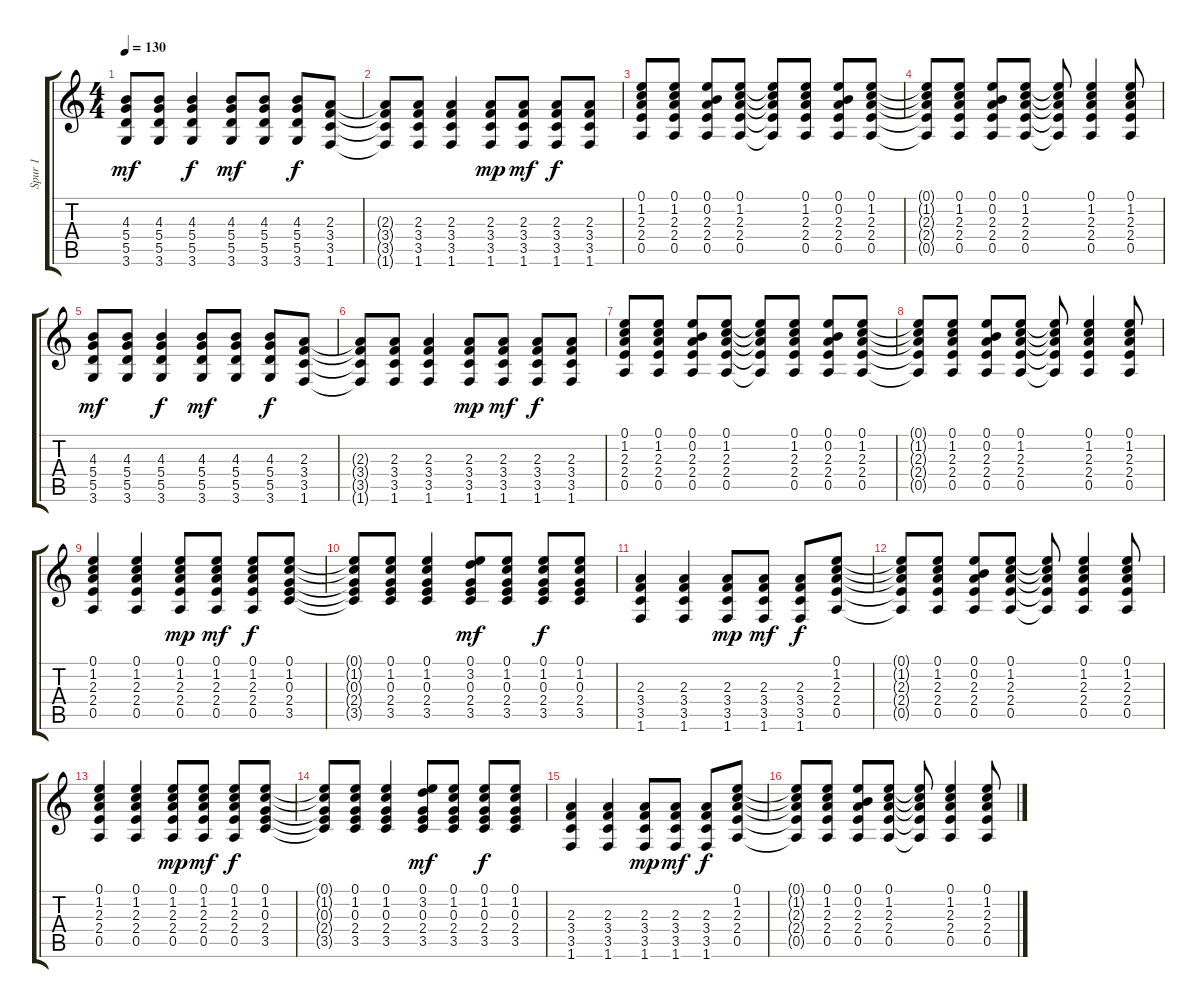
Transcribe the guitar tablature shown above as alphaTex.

\track ("Spur 1" "Spur 1") {instrument acousticguitarsteel}
\staff {score tabs}
\tuning (E4 B3 G3 D3 A2 E2) {hide}
\ts (4 4)
\tempo 130
\clef g2
\ks c
(4.3 5.4 5.5 3.6).8{dy mf} (4.3 5.4 5.5 3.6).8 (4.3 5.4 5.5 3.6).4{dy f} (4.3 5.4 5.5 3.6).8{dy mf} (4.3 5.4 5.5 3.6).8 (4.3 5.4 5.5 3.6).8{dy f} (2.3 3.4 3.5 1.6).8 |
(2.3{t} 3.4{t} 3.5{t} 1.6{t}).8 (2.3 3.4 3.5 1.6).8 (2.3 3.4 3.5 1.6).4 (2.3 3.4 3.5 1.6).8{dy mp} (2.3 3.4 3.5 1.6).8{dy mf} (2.3 3.4 3.5 1.6).8{dy f} (2.3 3.4 3.5 1.6).8 |
(0.1 1.2 2.3 2.4 0.5).8 (0.1 1.2 2.3 2.4 0.5).8 (0.1 0.2 2.3 2.4 0.5).8 (0.1 1.2 2.3 2.4 0.5).8 (0.1{t} 1.2{t} 2.3{t} 2.4{t} 0.5{t}).8 (0.1 1.2 2.3 2.4 0.5).8 (0.1 0.2 2.3 2.4 0.5).8 (0.1 1.2 2.3 2.4 0.5).8 |
(0.1{t} 1.2{t} 2.3{t} 2.4{t} 0.5{t}).8 (0.1 1.2 2.3 2.4 0.5).8 (0.1 0.2 2.3 2.4 0.5).8 (0.1 1.2 2.3 2.4 0.5).8 (0.1{t} 1.2{t} 2.3{t} 2.4{t} 0.5{t}).8 (0.1 1.2 2.3 2.4 0.5).4 (0.1 1.2 2.3 2.4 0.5).8 |
(4.3 5.4 5.5 3.6).8{dy mf} (4.3 5.4 5.5 3.6).8 (4.3 5.4 5.5 3.6).4{dy f} (4.3 5.4 5.5 3.6).8{dy mf} (4.3 5.4 5.5 3.6).8 (4.3 5.4 5.5 3.6).8{dy f} (2.3 3.4 3.5 1.6).8 |
(2.3{t} 3.4{t} 3.5{t} 1.6{t}).8 (2.3 3.4 3.5 1.6).8 (2.3 3.4 3.5 1.6).4 (2.3 3.4 3.5 1.6).8{dy mp} (2.3 3.4 3.5 1.6).8{dy mf} (2.3 3.4 3.5 1.6).8{dy f} (2.3 3.4 3.5 1.6).8 |
(0.1 1.2 2.3 2.4 0.5).8 (0.1 1.2 2.3 2.4 0.5).8 (0.1 0.2 2.3 2.4 0.5).8 (0.1 1.2 2.3 2.4 0.5).8 (0.1{t} 1.2{t} 2.3{t} 2.4{t} 0.5{t}).8 (0.1 1.2 2.3 2.4 0.5).8 (0.1 0.2 2.3 2.4 0.5).8 (0.1 1.2 2.3 2.4 0.5).8 |
(0.1{t} 1.2{t} 2.3{t} 2.4{t} 0.5{t}).8 (0.1 1.2 2.3 2.4 0.5).8 (0.1 0.2 2.3 2.4 0.5).8 (0.1 1.2 2.3 2.4 0.5).8 (0.1{t} 1.2{t} 2.3{t} 2.4{t} 0.5{t}).8 (0.1 1.2 2.3 2.4 0.5).4 (0.1 1.2 2.3 2.4 0.5).8 |
(0.1 1.2 2.3 2.4 0.5).4 (0.1 1.2 2.3 2.4 0.5).4 (0.1 1.2 2.3 2.4 0.5).8{dy mp} (0.1 1.2 2.3 2.4 0.5).8{dy mf} (0.1 1.2 2.3 2.4 0.5).8{dy f} (0.1 1.2 0.3 2.4 3.5).8 |
(0.1{t} 1.2{t} 0.3{t} 2.4{t} 3.5{t}).8 (0.1 1.2 0.3 2.4 3.5).8 (0.1 1.2 0.3 2.4 3.5).4 (0.1 3.2 0.3 2.4 3.5).8{dy mf} (0.1 1.2 0.3 2.4 3.5).8 (0.1 1.2 0.3 2.4 3.5).8{dy f} (0.1 1.2 0.3 2.4 3.5).8 |
(2.3 3.4 3.5 1.6).4 (2.3 3.4 3.5 1.6).4 (2.3 3.4 3.5 1.6).8{dy mp} (2.3 3.4 3.5 1.6).8{dy mf} (2.3 3.4 3.5 1.6).8{dy f} (0.1 1.2 2.3 2.4 0.5).8 |
(0.1{t} 1.2{t} 2.3{t} 2.4{t} 0.5{t}).8 (0.1 1.2 2.3 2.4 0.5).8 (0.1 0.2 2.3 2.4 0.5).8 (0.1 1.2 2.3 2.4 0.5).8 (0.1{t} 1.2{t} 2.3{t} 2.4{t} 0.5{t}).8 (0.1 1.2 2.3 2.4 0.5).4 (0.1 1.2 2.3 2.4 0.5).8 |
(0.1 1.2 2.3 2.4 0.5).4 (0.1 1.2 2.3 2.4 0.5).4 (0.1 1.2 2.3 2.4 0.5).8{dy mp} (0.1 1.2 2.3 2.4 0.5).8{dy mf} (0.1 1.2 2.3 2.4 0.5).8{dy f} (0.1 1.2 0.3 2.4 3.5).8 |
(0.1{t} 1.2{t} 0.3{t} 2.4{t} 3.5{t}).8 (0.1 1.2 0.3 2.4 3.5).8 (0.1 1.2 0.3 2.4 3.5).4 (0.1 3.2 0.3 2.4 3.5).8{dy mf} (0.1 1.2 0.3 2.4 3.5).8 (0.1 1.2 0.3 2.4 3.5).8{dy f} (0.1 1.2 0.3 2.4 3.5).8 |
(2.3 3.4 3.5 1.6).4 (2.3 3.4 3.5 1.6).4 (2.3 3.4 3.5 1.6).8{dy mp} (2.3 3.4 3.5 1.6).8{dy mf} (2.3 3.4 3.5 1.6).8{dy f} (0.1 1.2 2.3 2.4 0.5).8 |
(0.1{t} 1.2{t} 2.3{t} 2.4{t} 0.5{t}).8 (0.1 1.2 2.3 2.4 0.5).8 (0.1 0.2 2.3 2.4 0.5).8 (0.1 1.2 2.3 2.4 0.5).8 (0.1{t} 1.2{t} 2.3{t} 2.4{t} 0.5{t}).8 (0.1 1.2 2.3 2.4 0.5).4 (0.1 1.2 2.3 2.4 0.5).8
